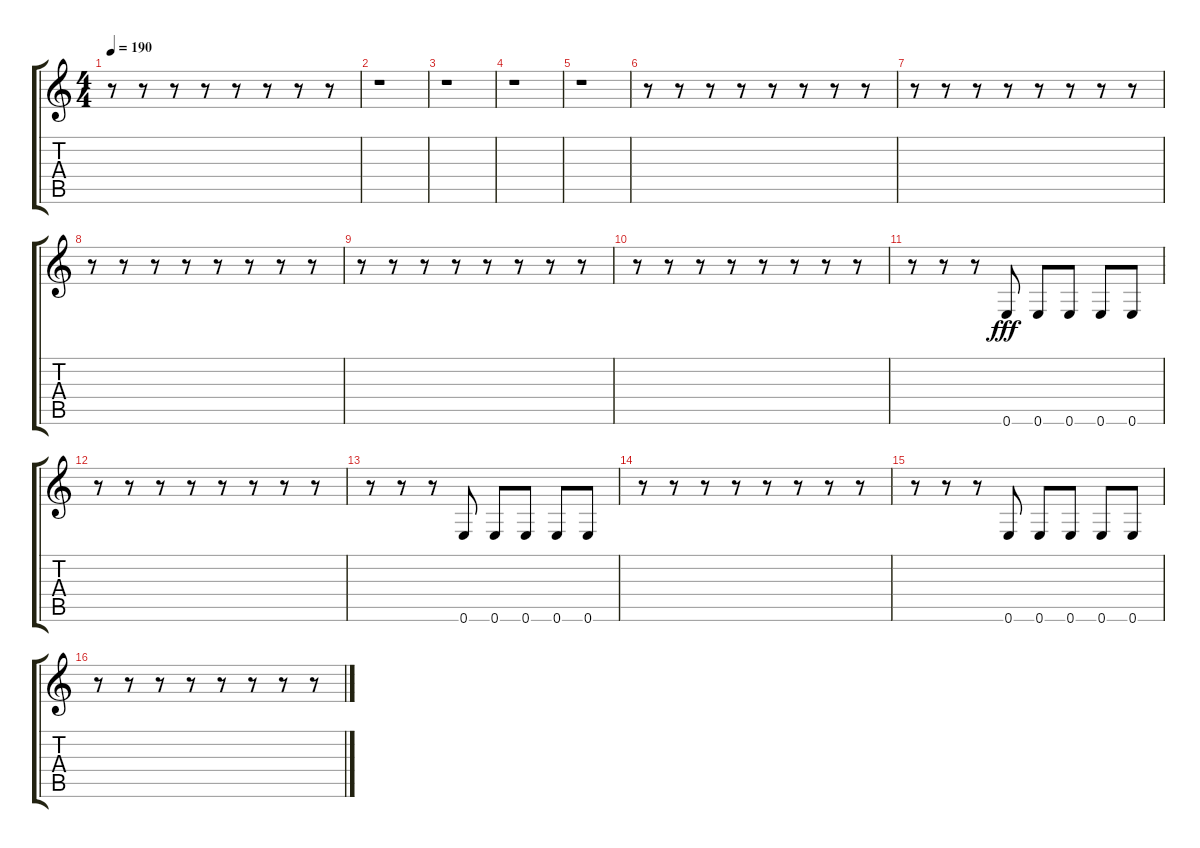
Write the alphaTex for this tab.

\track "" {instrument electricbasspick}
\staff {score tabs}
\tuning (E4 B3 G3 D3 A2 E2) {hide}
\ts (4 4)
\tempo 190
\clef g2
\ks c
r.8{dy fff} r.8 r.8 r.8 r.8 r.8 r.8 r.8 |
r.1 |
r.1 |
r.1 |
r.1 |
r.8 r.8 r.8 r.8 r.8 r.8 r.8 r.8 |
r.8 r.8 r.8 r.8 r.8 r.8 r.8 r.8 |
r.8 r.8 r.8 r.8 r.8 r.8 r.8 r.8 |
r.8 r.8 r.8 r.8 r.8 r.8 r.8 r.8 |
r.8 r.8 r.8 r.8 r.8 r.8 r.8 r.8 |
r.8 r.8 r.8 0.6.8 0.6.8 0.6.8 0.6.8 0.6.8 |
r.8 r.8 r.8 r.8 r.8 r.8 r.8 r.8 |
r.8 r.8 r.8 0.6.8 0.6.8 0.6.8 0.6.8 0.6.8 |
r.8 r.8 r.8 r.8 r.8 r.8 r.8 r.8 |
r.8 r.8 r.8 0.6.8 0.6.8 0.6.8 0.6.8 0.6.8 |
r.8 r.8 r.8 r.8 r.8 r.8 r.8 r.8
